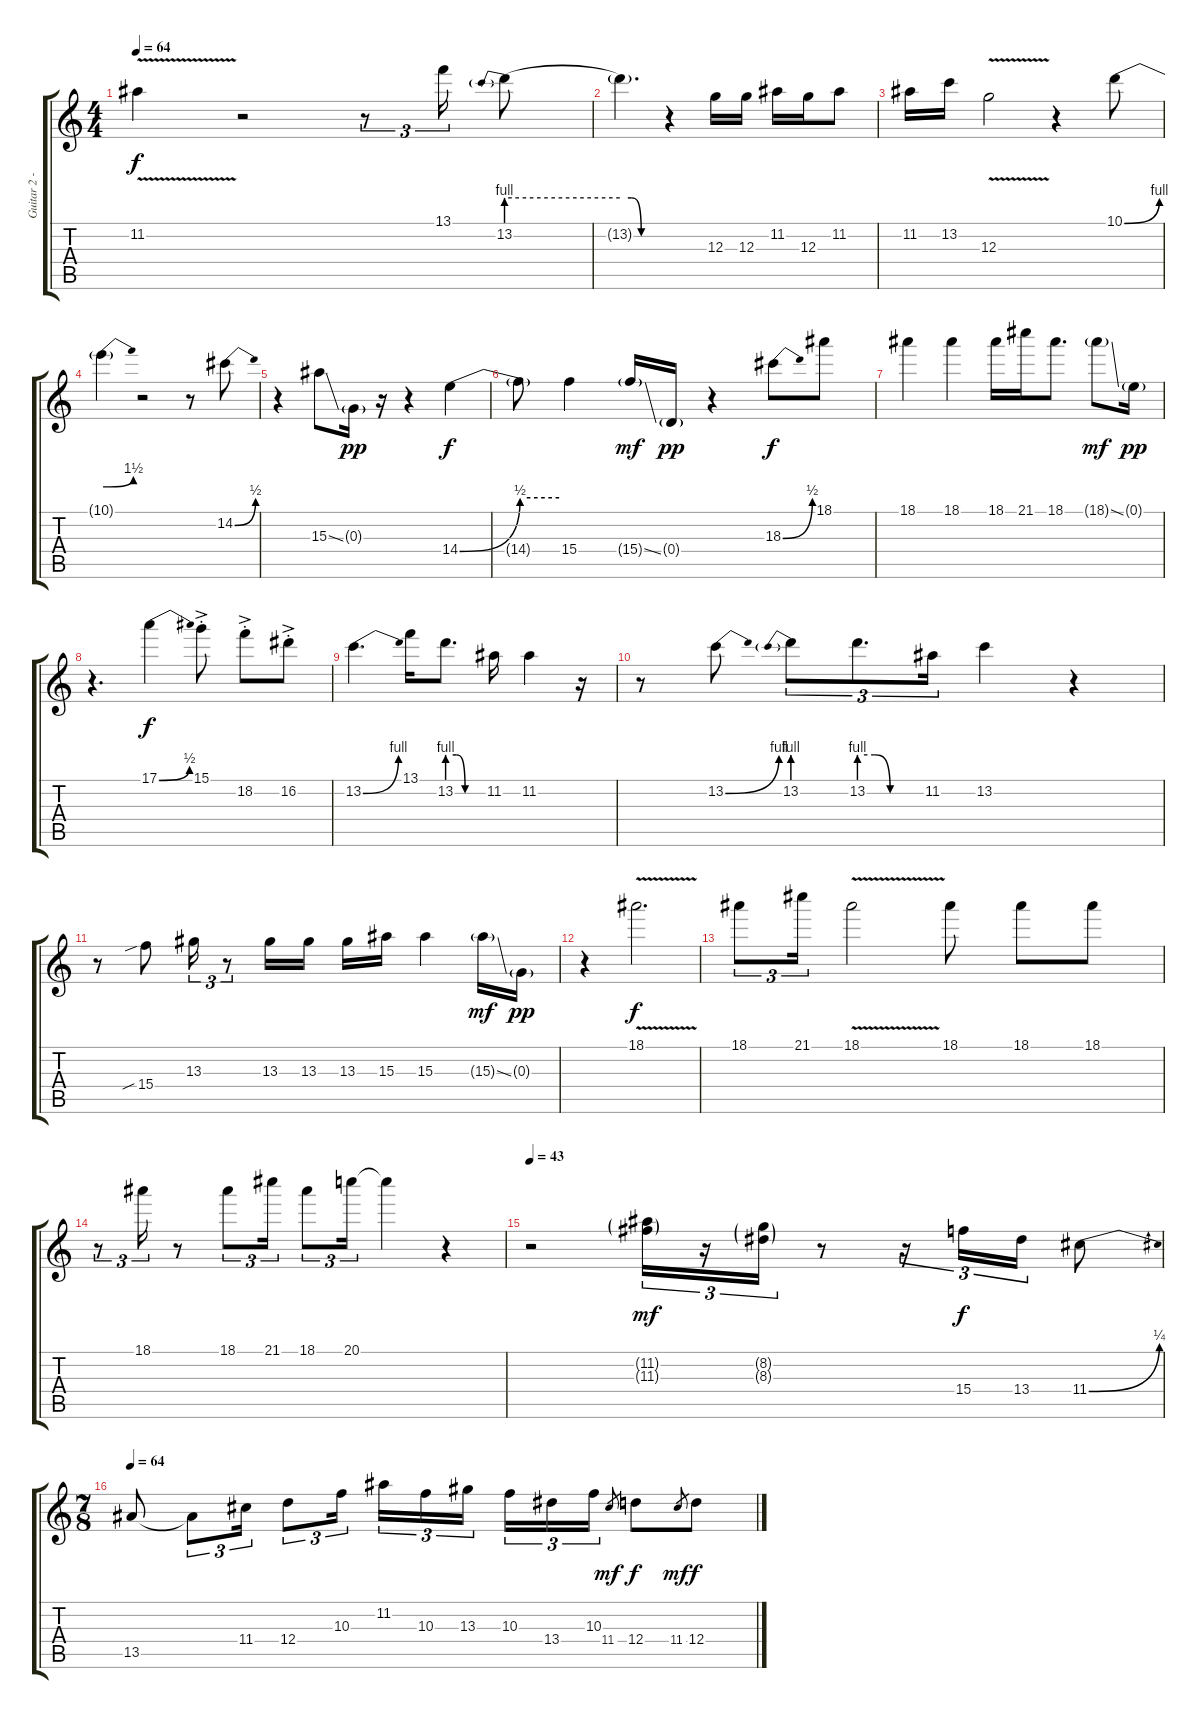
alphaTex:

\track ("Guitar 2 - Solo" "Guitar 2 -") {instrument distortionguitar}
\staff {score tabs}
\tuning (E4 B3 G3 D3 A2 E2) {hide}
\ts (4 4)
\tempo 64
\clef g2
\ks c
11.2{v t}.4{dy f} r.2 r.8{tu (3 2)} 13.1.16{tu (3 2)} 13.2{be (prebend 0 4 60 4)}.8 |
13.2{be (custom 0 4 15 4 30 0 60 0) t}.4{d} r.4 12.3.16 12.3.16 11.2.16 12.3.16 11.2.8 |
11.2.16 13.2.16 12.3{v}.2 r.4 10.1{be (bend 0 0 60 4)}.8 |
10.1{be (bend 0 4 60 6) t}.4 r.2 r.8 14.2{be (bend 0 0 60 2)}.8 |
r.4 15.3{ss}.8 0.3{g}.16{dy pp} r.16 r.4 14.4{be (bend 0 0 60 2)}.4{dy f} |
14.4{be (hold 0 2 60 2) t}.8 15.4.4 15.4{ss g}.16{dy mf} 0.4{g}.16{dy pp} r.4 18.3{be (bend 0 0 60 2)}.8{dy f} 18.1.8 |
18.1.4 18.1.4 18.1.16 21.1.16 18.1.8{d} 18.1{ss g}.8{dy mf} 0.1{g}.16{dy pp} |
r.4{d} 17.1{be (bend 0 0 60 2)}.4{dy f} 15.1{ac st}.8 18.2{ac st}.8 16.2{ac st}.8 |
13.2{be (bend 0 0 60 4)}.4{d} 13.1.16 13.2{be (custom 0 4 15 4 30 0 60 0)}.8{d} 11.2.16 11.2.4 r.16 |
r.8 13.2{be (bend 0 0 60 4)}.8 13.2{be (prebend 0 4 60 4)}.8{tu (3 2)} 13.2{be (custom 0 4 15 4 30 0 60 0)}.8{d tu (3 2)} 11.2.16{tu (3 2)} 13.2.4 r.4 |
r.8 15.4{sib}.8 13.3.16{tu (3 2)} r.8{tu (3 2)} 13.3.16 13.3.16 13.3.16 15.3.16 15.3.4 15.3{ss g}.16{dy mf} 0.3{g}.16{dy pp} |
r.4 18.1{v}.2{d dy f} |
18.1.8{tu (3 2)} 21.1.16{tu (3 2)} 18.1{v}.2 18.1.8 18.1.8 18.1.8 |
r.8{tu (3 2)} 18.1.16{tu (3 2)} r.8 18.1.8{tu (3 2)} 21.1.16{tu (3 2)} 18.1.8{tu (3 2)} 20.1.16{tu (3 2)} 20.1{t}.4 r.4 |
\tempo 43
r.2 (11.2{g} 11.3{g}).16{tu (3 2) dy mf} r.16{tu (3 2)} (8.2{g} 8.3{g}).16{tu (3 2)} r.8 r.16{tu (3 2)} 15.4.16{tu (3 2) dy f} 13.4.16{tu (3 2)} 11.4{be (bend 0 0 60 1)}.8 |
\ts (7 8)
\tempo 64
13.5.8 13.5{t}.8{tu (3 2)} 11.4.16{tu (3 2)} 12.4.8{tu (3 2)} 10.3.16{tu (3 2)} 11.2.16{tu (3 2)} 10.3.16{tu (3 2)} 13.3.16{tu (3 2)} 10.3.16{tu (3 2)} 13.4.16{tu (3 2)} 10.3.16{tu (3 2)} 11.4.8{gr dy mf} 12.4.8{dy f} 11.4.8{gr dy mf} 12.4.8{dy f}
